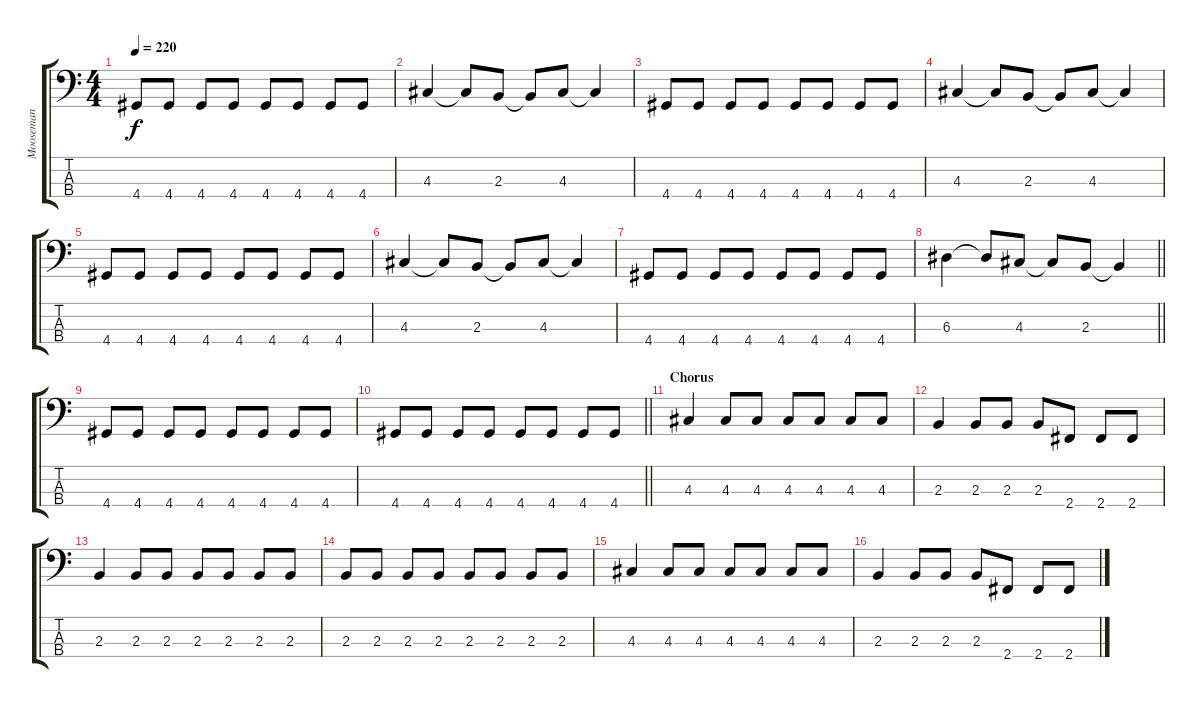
\track ("Mooseman" "Mooseman") {instrument electricbassfinger}
\staff {score tabs}
\tuning (G2 D2 A1 E1) {hide}
\ts (4 4)
\tempo 220
\clef f4
\ks c
4.4.8{dy f} 4.4.8 4.4.8 4.4.8 4.4.8 4.4.8 4.4.8 4.4.8 |
4.3.4 4.3{t}.8 2.3.8 2.3{t}.8 4.3.8 4.3{t}.4 |
4.4.8 4.4.8 4.4.8 4.4.8 4.4.8 4.4.8 4.4.8 4.4.8 |
4.3.4 4.3{t}.8 2.3.8 2.3{t}.8 4.3.8 4.3{t}.4 |
4.4.8 4.4.8 4.4.8 4.4.8 4.4.8 4.4.8 4.4.8 4.4.8 |
4.3.4 4.3{t}.8 2.3.8 2.3{t}.8 4.3.8 4.3{t}.4 |
4.4.8 4.4.8 4.4.8 4.4.8 4.4.8 4.4.8 4.4.8 4.4.8 |
\barLineRight lightlight
6.3.4 6.3{t}.8 4.3.8 4.3{t}.8 2.3.8 2.3{t}.4 |
4.4.8 4.4.8 4.4.8 4.4.8 4.4.8 4.4.8 4.4.8 4.4.8 |
\barLineRight lightlight
4.4.8 4.4.8 4.4.8 4.4.8 4.4.8 4.4.8 4.4.8 4.4.8 |
\section ("" "Chorus")
4.3.4 4.3.8 4.3.8 4.3.8 4.3.8 4.3.8 4.3.8 |
2.3.4 2.3.8 2.3.8 2.3.8 2.4.8 2.4.8 2.4.8 |
2.3.4 2.3.8 2.3.8 2.3.8 2.3.8 2.3.8 2.3.8 |
2.3.8 2.3.8 2.3.8 2.3.8 2.3.8 2.3.8 2.3.8 2.3.8 |
4.3.4 4.3.8 4.3.8 4.3.8 4.3.8 4.3.8 4.3.8 |
2.3.4 2.3.8 2.3.8 2.3.8 2.4.8 2.4.8 2.4.8
